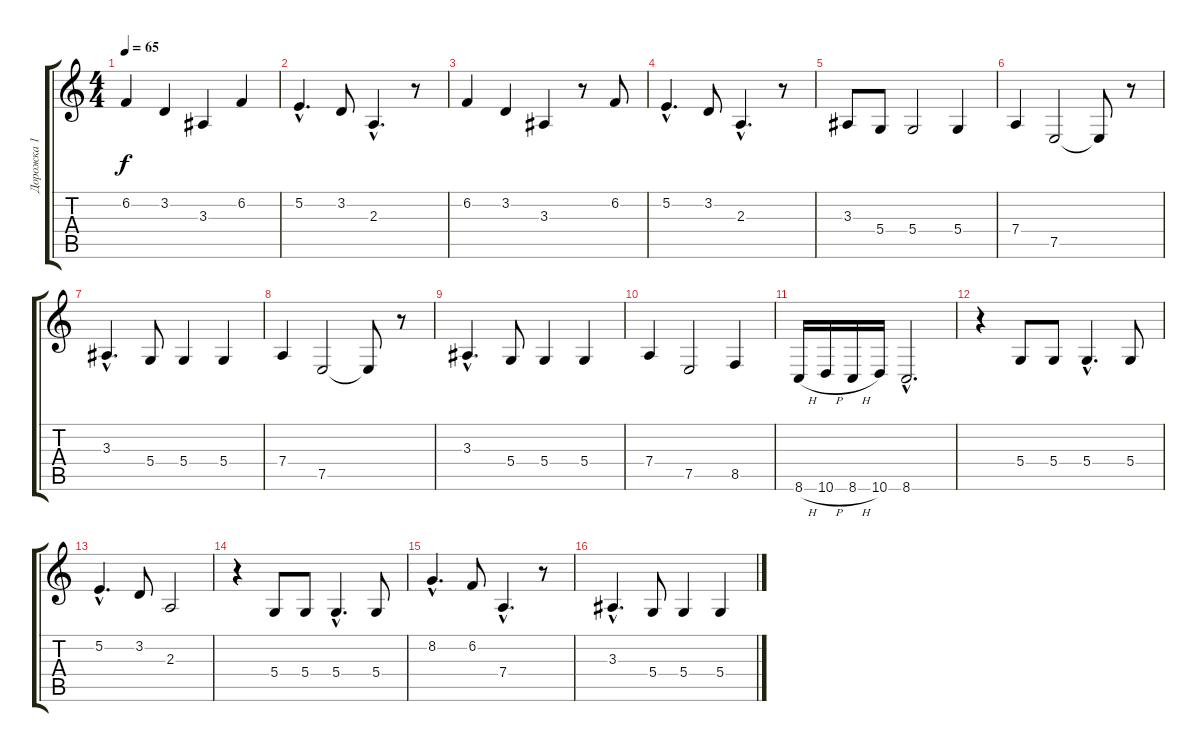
\track ("Дорожка 1" "Дорожка 1") {instrument electricpiano1}
\staff {score tabs}
\tuning (E4 B3 G3 D3 A2 E2) {hide}
\ts (4 4)
\tempo 65
\clef g2
\ks c
6.2.4{dy f instrument electricpiano1} 3.2.4 3.3.4 6.2.4 |
5.2{hac}.4{d} 3.2.8 2.3{hac}.4{d} r.8 |
6.2.4 3.2.4 3.3.4 r.8 6.2.8 |
5.2{hac}.4{d} 3.2.8 2.3{hac}.4{d} r.8 |
3.3.8 5.4.8 5.4.2 5.4.4 |
7.4.4 7.5.2 7.5{t}.8 r.8 |
3.3{hac}.4{d} 5.4.8 5.4.4 5.4.4 |
7.4.4 7.5.2 7.5{t}.8 r.8 |
3.3{hac}.4{d} 5.4.8 5.4.4 5.4.4 |
7.4.4 7.5.2 8.5.4 |
8.6{h}.16 10.6{h}.16 8.6{h}.16 10.6.16 8.6{hac}.2{d} |
r.4 5.4.8 5.4.8 5.4{hac}.4{d} 5.4.8 |
5.2{hac}.4{d} 3.2.8 2.3.2 |
r.4 5.4.8 5.4.8 5.4{hac}.4{d} 5.4.8 |
8.2{hac}.4{d} 6.2.8 7.4{hac}.4{d} r.8 |
3.3{hac}.4{d} 5.4.8 5.4.4 5.4.4
